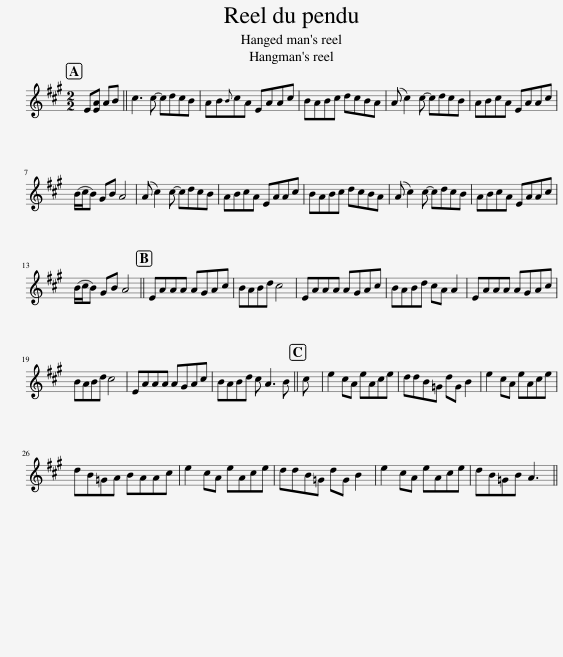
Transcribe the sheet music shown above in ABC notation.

X:1
L:1/8
M:2/2
I:linebreak $
K:A
V:1 treble
V:1
 E[EA] AB || c3 c- cdcB | AB{B}cA EAAc | BABc dcBA | (A c2) c- cdcB | %5
 ABcA EAAc |$ (B/c/B) GB A4 | (A c2) c- cdcB | ABcA EAAc | BABc dcBA | %10
 (A c2) c- cdcB | ABcA EAAc |$ (B/c/B) GB A4 || EAAA AGAc | BABd c4 | %15
 EAAA AGAc | BABd cA A2 | EAAA AGAc |$ BABd c4 | EAAA AGAc | %20
 BABd c A3 B || c | e2 cA eAce | ddB=G dG B2 | e2 cA eAce |$ %25
 dB=GA BAAc | e2 cA eAce | ddB=G dG B2 | e2 cA eAce | dB=GB A3 || %30
